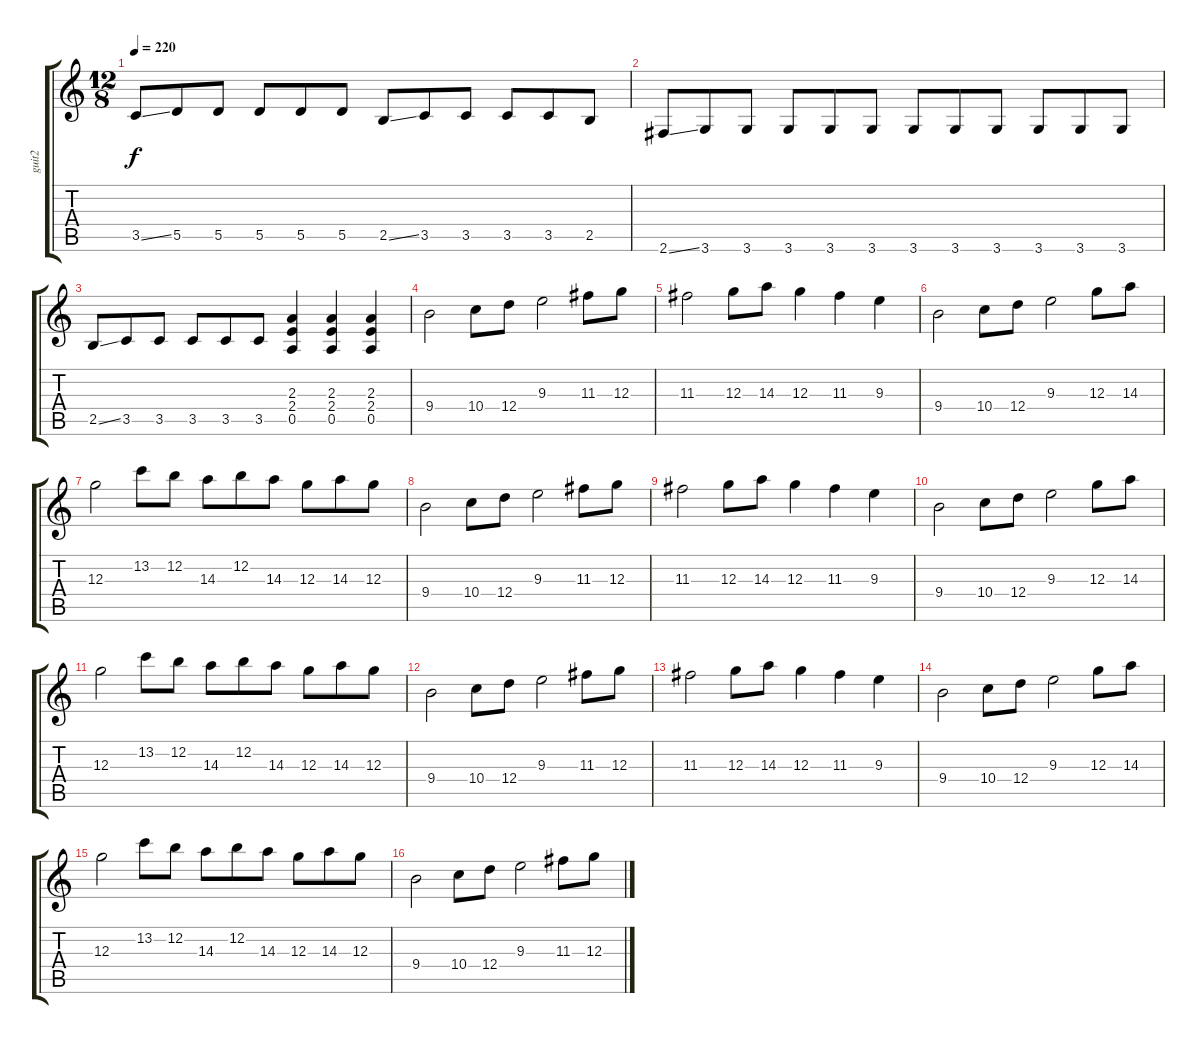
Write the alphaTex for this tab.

\track ("guit2" "guit2") {instrument distortionguitar}
\staff {score tabs}
\tuning (E4 B3 G3 D3 A2 E2) {hide}
\ts (12 8)
\tempo 220
\clef g2
\ks c
3.5{ss}.8{dy f} 5.5.8 5.5.8 5.5.8 5.5.8 5.5.8 2.5{ss}.8 3.5.8 3.5.8 3.5.8 3.5.8 2.5.8 |
2.6{ss}.8 3.6.8 3.6.8 3.6.8 3.6.8 3.6.8 3.6.8 3.6.8 3.6.8 3.6.8 3.6.8 3.6.8 |
2.5{ss}.8 3.5.8 3.5.8 3.5.8 3.5.8 3.5.8 (2.3 2.4 0.5).4 (2.3 2.4 0.5).4 (2.3 2.4 0.5).4 |
9.4.2 10.4.8 12.4.8 9.3.2 11.3.8 12.3.8 |
11.3.2 12.3.8 14.3.8 12.3.4 11.3.4 9.3.4 |
9.4.2 10.4.8 12.4.8 9.3.2 12.3.8 14.3.8 |
12.3.2 13.2.8 12.2.8 14.3.8 12.2.8 14.3.8 12.3.8 14.3.8 12.3.8 |
9.4.2 10.4.8 12.4.8 9.3.2 11.3.8 12.3.8 |
11.3.2 12.3.8 14.3.8 12.3.4 11.3.4 9.3.4 |
9.4.2 10.4.8 12.4.8 9.3.2 12.3.8 14.3.8 |
12.3.2 13.2.8 12.2.8 14.3.8 12.2.8 14.3.8 12.3.8 14.3.8 12.3.8 |
9.4.2 10.4.8 12.4.8 9.3.2 11.3.8 12.3.8 |
11.3.2 12.3.8 14.3.8 12.3.4 11.3.4 9.3.4 |
9.4.2 10.4.8 12.4.8 9.3.2 12.3.8 14.3.8 |
12.3.2 13.2.8 12.2.8 14.3.8 12.2.8 14.3.8 12.3.8 14.3.8 12.3.8 |
9.4.2 10.4.8 12.4.8 9.3.2 11.3.8 12.3.8
